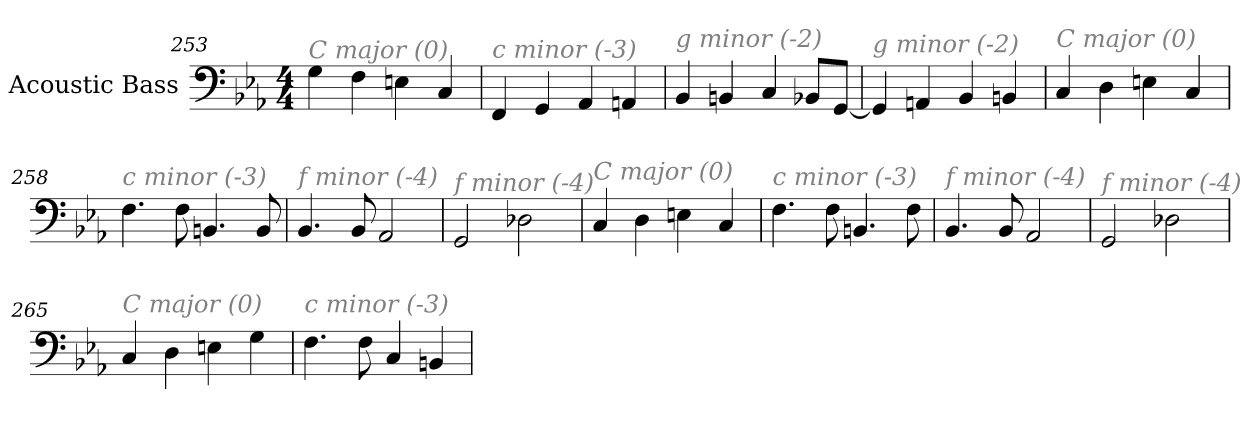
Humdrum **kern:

**kern
*part1
*staff1
*I"Acoustic Bass
*clefF4
*ITrd7c12
*k[b-e-a-]
*E-:
*M4/4
=253
!LO:TX:i:color=#808080:t=C major (0)
4GG
4FF
4EEn
4CC
=254
!LO:TX:i:color=#808080:t=c minor (-3)
4FFF
4GGG
4AAA-
4AAAn
=255
!LO:TX:i:color=#808080:t=g minor (-2)
4BBB-
4BBBn
4CC
8BBB-XL
[8GGGJ
=256
!LO:TX:i:color=#808080:t=g minor (-2)
4GGG]
4AAAn
4BBB-
4BBBn
=257
!LO:TX:i:color=#808080:t=C major (0)
4CC
4DD
4EEn
4CC
=258
!LO:TX:i:color=#808080:t=c minor (-3)
4.FF
8FF
4.BBBn
8BBB
=259
!LO:TX:i:color=#808080:t=f minor (-4)
4.BBB-
8BBB-
2AAA-
=260
!LO:TX:i:color=#808080:t=f minor (-4)
2GGG
2DD-X
=261
!LO:TX:i:color=#808080:t=C major (0)
4CC
4DD
4EEn
4CC
=262
!LO:TX:i:color=#808080:t=c minor (-3)
4.FF
8FF
4.BBBn
8FF
=263
!LO:TX:i:color=#808080:t=f minor (-4)
4.BBB-
8BBB-
2AAA-
=264
!LO:TX:i:color=#808080:t=f minor (-4)
2GGG
2DD-X
=265
!LO:TX:i:color=#808080:t=C major (0)
4CC
4DD
4EEn
4GG
=266
!LO:TX:i:color=#808080:t=c minor (-3)
4.FF
8FF
4CC
4BBBn
=
*-
